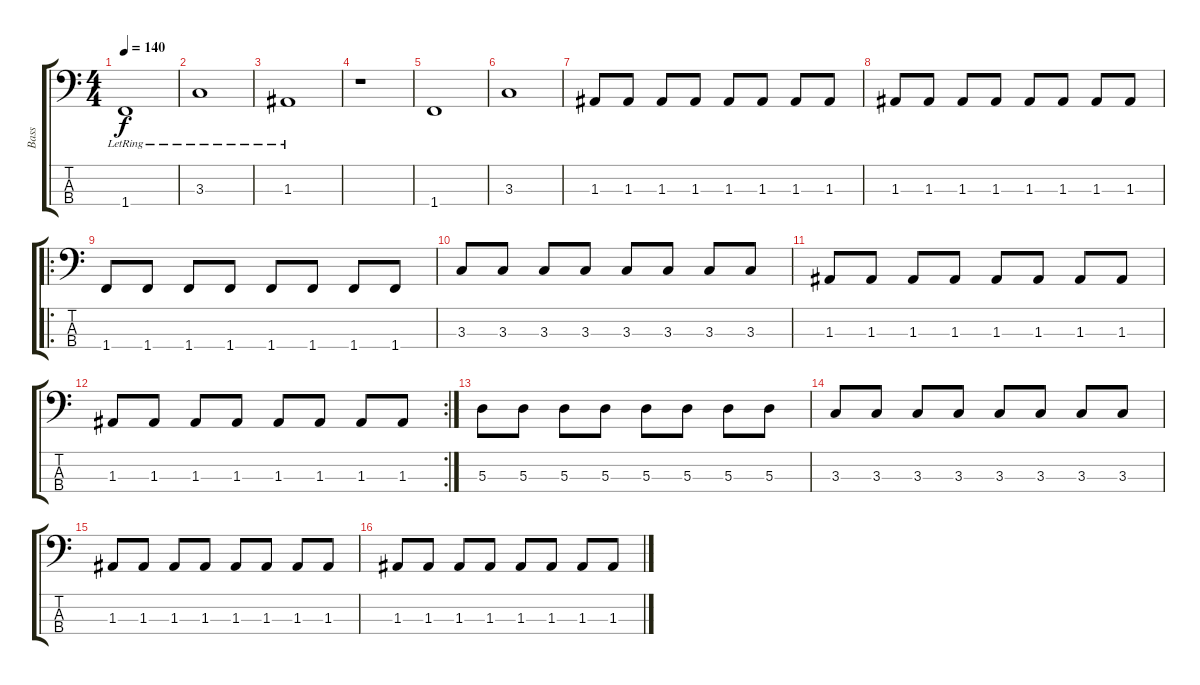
\track ("Bass" "Bass") {instrument electricbassfinger}
\staff {score tabs}
\tuning (G2 D2 A1 E1) {hide}
\ts (4 4)
\tempo 140
\clef f4
\ks c
1.4{lr}.1{dy f} |
3.3{lr}.1 |
1.3{lr}.1 |
r.1 |
1.4.1 |
3.3.1 |
1.3.8 1.3.8 1.3.8 1.3.8 1.3.8 1.3.8 1.3.8 1.3.8 |
1.3.8 1.3.8 1.3.8 1.3.8 1.3.8 1.3.8 1.3.8 1.3.8 |
\ro
1.4.8 1.4.8 1.4.8 1.4.8 1.4.8 1.4.8 1.4.8 1.4.8 |
3.3.8 3.3.8 3.3.8 3.3.8 3.3.8 3.3.8 3.3.8 3.3.8 |
1.3.8 1.3.8 1.3.8 1.3.8 1.3.8 1.3.8 1.3.8 1.3.8 |
\rc 2
1.3.8 1.3.8 1.3.8 1.3.8 1.3.8 1.3.8 1.3.8 1.3.8 |
5.3.8 5.3.8 5.3.8 5.3.8 5.3.8 5.3.8 5.3.8 5.3.8 |
3.3.8 3.3.8 3.3.8 3.3.8 3.3.8 3.3.8 3.3.8 3.3.8 |
1.3.8 1.3.8 1.3.8 1.3.8 1.3.8 1.3.8 1.3.8 1.3.8 |
1.3.8 1.3.8 1.3.8 1.3.8 1.3.8 1.3.8 1.3.8 1.3.8
